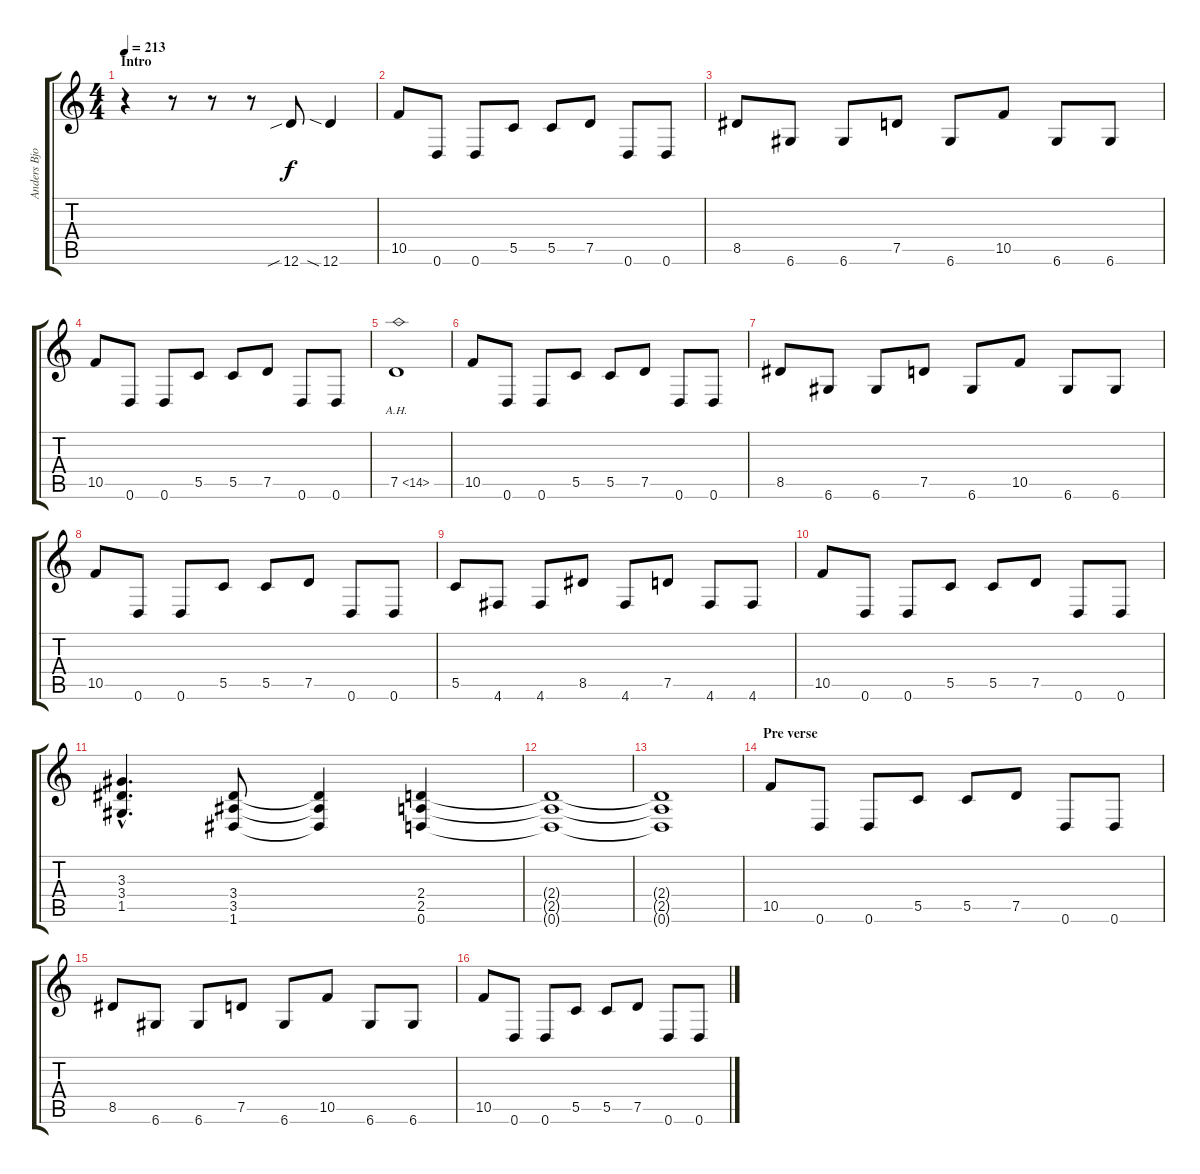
\track ("Anders Bjorler" "Anders Bjo") {instrument distortionguitar}
\staff {score tabs}
\tuning (D4 A3 F3 C3 G2 D2) {hide}
\ts (4 4)
\section ("" "Intro")
\tempo 213
\clef g2
\ks c
r.4{dy f instrument distortionguitar} r.8 r.8 r.8 12.6{sib}.8 12.6{sia}.4 |
10.5.8 0.6.8 0.6.8 5.5.8 5.5.8 7.5.8 0.6.8 0.6.8 |
8.5.8 6.6.8 6.6.8 7.5.8 6.6.8 10.5.8 6.6.8 6.6.8 |
10.5.8 0.6.8 0.6.8 5.5.8 5.5.8 7.5.8 0.6.8 0.6.8 |
7.5{ah 7}.1 |
10.5.8 0.6.8 0.6.8 5.5.8 5.5.8 7.5.8 0.6.8 0.6.8 |
8.5.8 6.6.8 6.6.8 7.5.8 6.6.8 10.5.8 6.6.8 6.6.8 |
10.5.8 0.6.8 0.6.8 5.5.8 5.5.8 7.5.8 0.6.8 0.6.8 |
5.5.8 4.6.8 4.6.8 8.5.8 4.6.8 7.5.8 4.6.8 4.6.8 |
10.5.8 0.6.8 0.6.8 5.5.8 5.5.8 7.5.8 0.6.8 0.6.8 |
(3.3{hac} 3.4{hac} 1.5{hac}).4{d} (3.4 3.5 1.6).8 (3.4{t} 3.5{t} 1.6{t}).4 (2.4 2.5 0.6).4 |
(2.4{t} 2.5{t} 0.6{t}).1 |
(2.4{t} 2.5{t} 0.6{t}).1 |
\section ("" "Pre verse")
10.5.8 0.6.8 0.6.8 5.5.8 5.5.8 7.5.8 0.6.8 0.6.8 |
8.5.8 6.6.8 6.6.8 7.5.8 6.6.8 10.5.8 6.6.8 6.6.8 |
10.5.8 0.6.8 0.6.8 5.5.8 5.5.8 7.5.8 0.6.8 0.6.8
